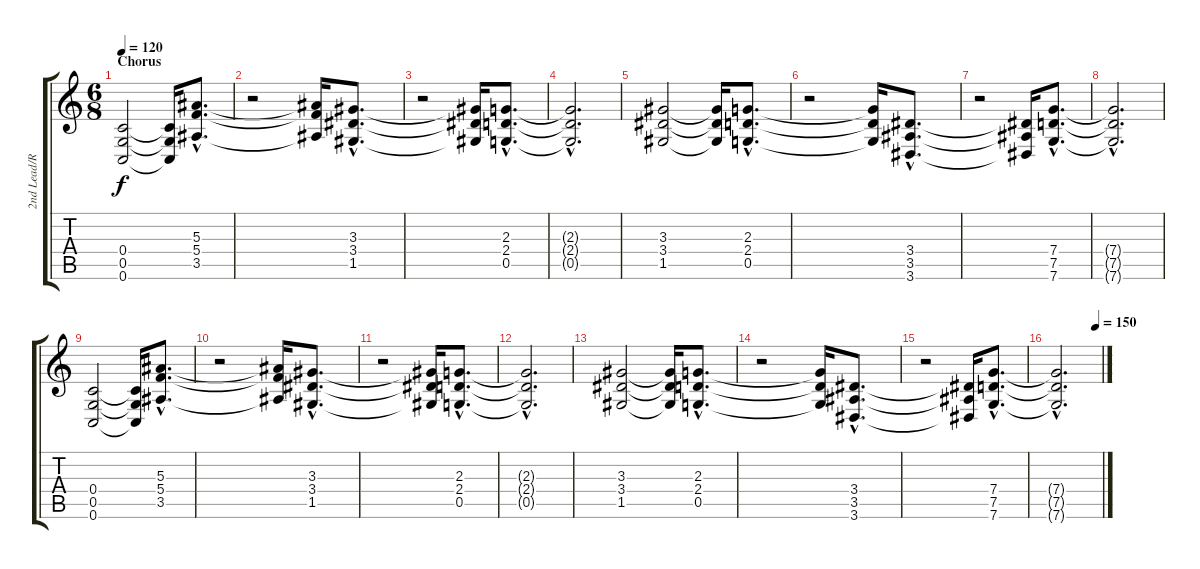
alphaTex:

\track ("2nd Lead/Rhythm Guitar" "2nd Lead/R") {instrument overdrivenguitar}
\staff {score tabs}
\tuning (D4 A3 F3 C3 G2 C2) {hide}
\ts (6 8)
\section ("" "Chorus")
\tempo 120
\clef g2
\ks c
(0.4 0.5 0.6).2{dy f} (0.4{t} 0.5{t} 0.6{t}).16 (5.3{hac} 5.4{hac} 3.5{hac}).8{d} |
r.2 (5.3{t} 5.4{t} 3.5{t}).16 (3.3{hac} 3.4{hac} 1.5{hac}).8{d} |
r.2 (3.3{t} 3.4{t} 1.5{t}).16 (2.3{hac} 2.4{hac} 0.5{hac}).8{d} |
(2.3{hac t} 2.4{hac t} 0.5{hac t}).2{d} |
(3.3 3.4 1.5).2 (3.3{t} 3.4{t} 1.5{t}).16 (2.3{hac} 2.4{hac} 0.5{hac}).8{d} |
r.2 (2.3{t} 2.4{t} 0.5{t}).16 (3.4{hac} 3.5{hac} 3.6{hac}).8{d} |
r.2 (3.4{t} 3.5{t} 3.6{t}).16 (7.4{hac} 7.5{hac} 7.6{hac}).8{d} |
(7.4{hac t} 7.5{hac t} 7.6{hac t}).2{d} |
(0.4 0.5 0.6).2 (0.4{t} 0.5{t} 0.6{t}).16 (5.3{hac} 5.4{hac} 3.5{hac}).8{d} |
r.2 (5.3{t} 5.4{t} 3.5{t}).16 (3.3{hac} 3.4{hac} 1.5{hac}).8{d} |
r.2 (3.3{t} 3.4{t} 1.5{t}).16 (2.3{hac} 2.4{hac} 0.5{hac}).8{d} |
(2.3{hac t} 2.4{hac t} 0.5{hac t}).2{d} |
(3.3 3.4 1.5).2 (3.3{t} 3.4{t} 1.5{t}).16 (2.3{hac} 2.4{hac} 0.5{hac}).8{d} |
r.2 (2.3{t} 2.4{t} 0.5{t}).16 (3.4{hac} 3.5{hac} 3.6{hac}).8{d} |
r.2 (3.4{t} 3.5{t} 3.6{t}).16 (7.4{hac} 7.5{hac} 7.6{hac}).8{d} |
\tempo (150 0.875)
(7.4{hac t} 7.5{hac t} 7.6{hac t}).2{d}
